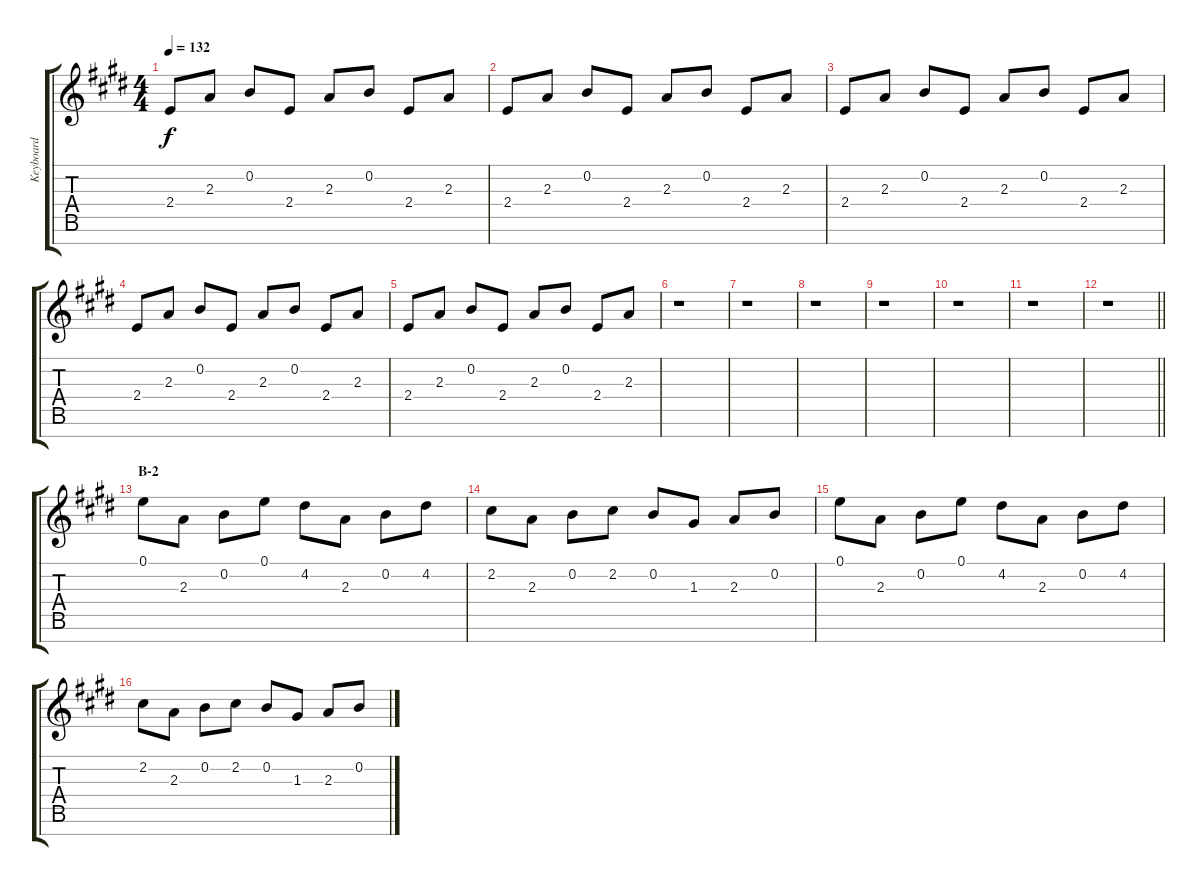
\track ("Keyboard" "Keyboard") {instrument electricpiano1}
\staff {score tabs}
\tuning (E5 B4 G4 D4 A3 E3 B2) {hide}
\ts (4 4)
\tempo 132
\clef g2
\ks e
2.4.8{dy f} 2.3.8 0.2.8 2.4.8 2.3.8 0.2.8 2.4.8 2.3.8 |
2.4.8 2.3.8 0.2.8 2.4.8 2.3.8 0.2.8 2.4.8 2.3.8 |
2.4.8 2.3.8 0.2.8 2.4.8 2.3.8 0.2.8 2.4.8 2.3.8 |
2.4.8 2.3.8 0.2.8 2.4.8 2.3.8 0.2.8 2.4.8 2.3.8 |
2.4.8 2.3.8 0.2.8 2.4.8 2.3.8 0.2.8 2.4.8 2.3.8 |
r.1 |
r.1 |
r.1 |
r.1 |
r.1 |
r.1 |
\barLineRight lightlight
r.1 |
\section ("" "B-2")
0.1.8 2.3.8 0.2.8 0.1.8 4.2.8 2.3.8 0.2.8 4.2.8 |
2.2.8 2.3.8 0.2.8 2.2.8 0.2.8 1.3.8 2.3.8 0.2.8 |
0.1.8 2.3.8 0.2.8 0.1.8 4.2.8 2.3.8 0.2.8 4.2.8 |
2.2.8 2.3.8 0.2.8 2.2.8 0.2.8 1.3.8 2.3.8 0.2.8
